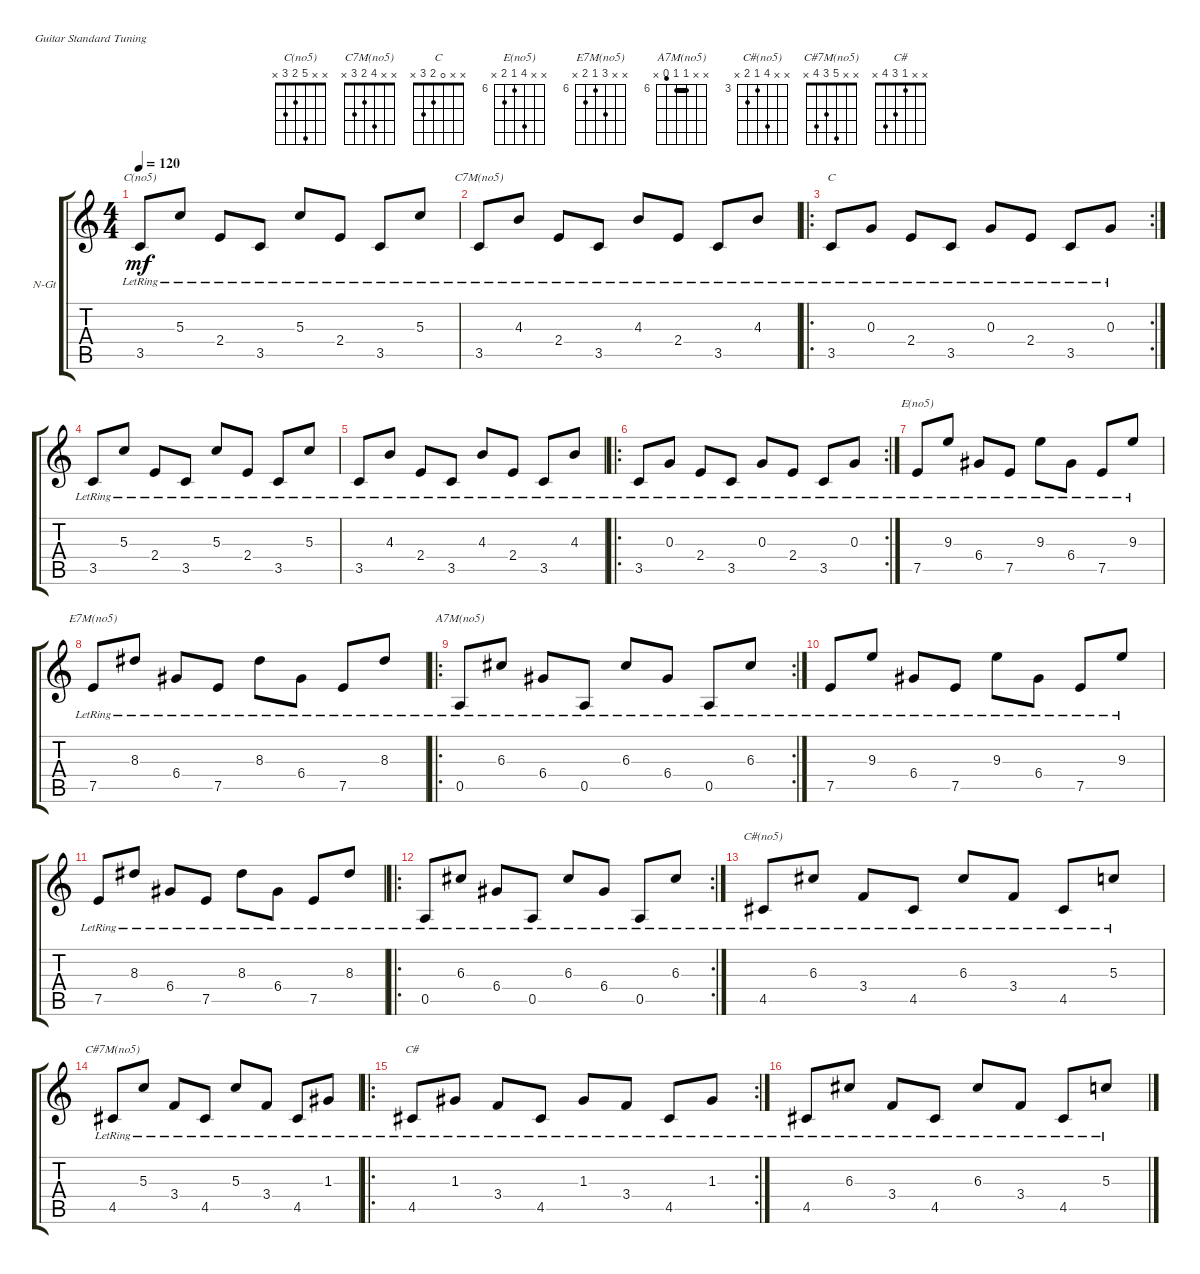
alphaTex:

\defaultSystemsLayout 4
\bracketExtendMode groupsimilarinstruments
\firstSystemTrackNameOrientation horizontal
\otherSystemsTrackNameOrientation horizontal
\track ("Nylon Guitar" "N-Gt") {instrument electricpiano2}
\staff {score tabs}
\tuning (E4 B3 G3 D3 A2 E2)
\displaytranspose 12
\chord ("C(no5)" x x 5 2 3 x)
\chord ("C7M(no5)" x x 4 2 3 x)
\chord ("C" x x 0 2 3 x)
\chord ("E(no5)" x x 9 6 7 x) {firstfret 6}
\chord ("E7M(no5)" x x 8 6 7 x) {firstfret 6}
\chord ("A7M(no5)" x x 6 6 5 x) {firstfret 6 barre 6}
\chord ("C#(no5)" x x 6 3 4 x) {firstfret 3}
\chord ("C#7M(no5)" x x 5 3 4 x)
\chord ("C#" x x 1 3 4 x)
\ts (4 4)
\tempo 120
\clef g2
\ks aminor
3.5{lr}.8{ch "C(no5)" dy mf instrument electricpiano2} 5.3{lr}.8 2.4{lr}.8 3.5{lr}.8 5.3{lr}.8 2.4{lr}.8 3.5{lr}.8 5.3{lr}.8 |
3.5{lr}.8{ch "C7M(no5)"} 4.3{lr}.8 2.4{lr}.8 3.5{lr}.8 4.3{lr}.8 2.4{lr}.8 3.5{lr}.8 4.3{lr}.8 |
\ro
\rc 2
3.5{lr}.8{ch "C"} 0.3{lr}.8 2.4{lr}.8 3.5{lr}.8 0.3{lr}.8 2.4{lr}.8 3.5{lr}.8 0.3{lr}.8 |
3.5{lr}.8 5.3{lr}.8 2.4{lr}.8 3.5{lr}.8 5.3{lr}.8 2.4{lr}.8 3.5{lr}.8 5.3{lr}.8 |
3.5{lr}.8 4.3{lr}.8 2.4{lr}.8 3.5{lr}.8 4.3{lr}.8 2.4{lr}.8 3.5{lr}.8 4.3{lr}.8 |
\ro
\rc 2
3.5{lr}.8 0.3{lr}.8 2.4{lr}.8 3.5{lr}.8 0.3{lr}.8 2.4{lr}.8 3.5{lr}.8 0.3{lr}.8 |
7.5{lr}.8{ch "E(no5)"} 9.3{lr}.8 6.4{lr}.8 7.5{lr}.8 9.3{lr}.8 6.4{lr}.8 7.5{lr}.8 9.3{lr}.8 |
7.5{lr}.8{ch "E7M(no5)"} 8.3{lr}.8 6.4{lr}.8 7.5{lr}.8 8.3{lr}.8 6.4{lr}.8 7.5{lr}.8 8.3{lr}.8 |
\ro
\rc 2
0.5{lr}.8{ch "A7M(no5)"} 6.3{lr}.8 6.4{lr}.8 0.5{lr}.8 6.3{lr}.8 6.4{lr}.8 0.5{lr}.8 6.3{lr}.8 |
7.5{lr}.8 9.3{lr}.8 6.4{lr}.8 7.5{lr}.8 9.3{lr}.8 6.4{lr}.8 7.5{lr}.8 9.3{lr}.8 |
7.5{lr}.8 8.3{lr}.8 6.4{lr}.8 7.5{lr}.8 8.3{lr}.8 6.4{lr}.8 7.5{lr}.8 8.3{lr}.8 |
\ro
\rc 2
0.5{lr}.8 6.3{lr}.8 6.4{lr}.8 0.5{lr}.8 6.3{lr}.8 6.4{lr}.8 0.5{lr}.8 6.3{lr}.8 |
4.5{lr}.8{ch "C#(no5)"} 6.3{lr}.8 3.4{lr}.8 4.5{lr}.8 6.3{lr}.8 3.4{lr}.8 4.5{lr}.8 5.3{lr}.8 |
4.5{lr}.8{ch "C#7M(no5)"} 5.3{lr}.8 3.4{lr}.8 4.5{lr}.8 5.3{lr}.8 3.4{lr}.8 4.5{lr}.8 1.3{lr}.8 |
\ro
\rc 2
4.5{lr}.8{ch "C#"} 1.3{lr}.8 3.4{lr}.8 4.5{lr}.8 1.3{lr}.8 3.4{lr}.8 4.5{lr}.8 1.3{lr}.8 |
4.5{lr}.8 6.3{lr}.8 3.4{lr}.8 4.5{lr}.8 6.3{lr}.8 3.4{lr}.8 4.5{lr}.8 5.3{lr}.8
